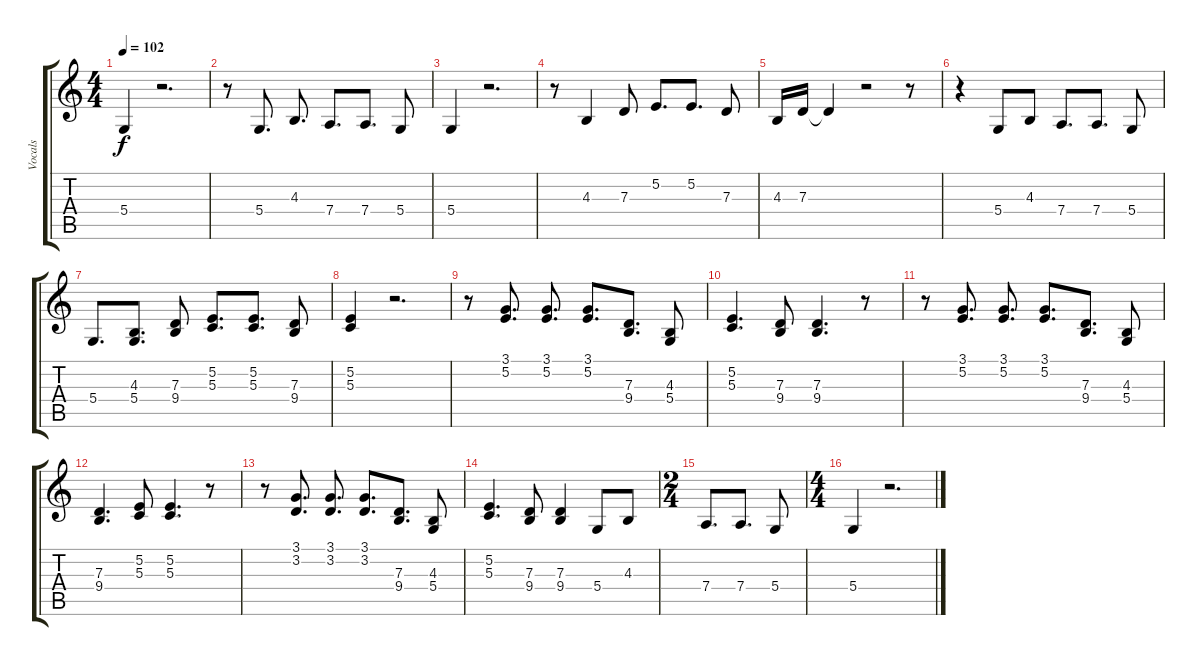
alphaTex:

\track ("Vocals" "Vocals") {instrument voiceoohs}
\staff {score tabs}
\tuning (E4 B3 G3 D3 A2 E2) {hide}
\ts (4 4)
\tempo 102
\clef g2
\ks c
5.4.4{dy f} r.2{d} |
r.8 5.4.8{d} 4.3.8{d} 7.4.8{d} 7.4.8{d} 5.4.8 |
5.4.4 r.2{d} |
r.8 4.3.4 7.3.8 5.2.8{d} 5.2.8{d} 7.3.8 |
4.3.16 7.3.16 7.3{t}.4 r.2 r.8 |
r.4 5.4.8 4.3.8 7.4.8{d} 7.4.8{d} 5.4.8 |
5.4.8{d} (4.3 5.4).8{d} (7.3 9.4).8 (5.2 5.3).8{d} (5.2 5.3).8{d} (7.3 9.4).8 |
(5.2 5.3).4 r.2{d} |
r.8 (3.1 5.2).8{d} (3.1 5.2).8{d} (3.1 5.2).8{d} (7.3 9.4).8{d} (4.3 5.4).8 |
(5.2 5.3).4{d} (7.3 9.4).8 (7.3 9.4).4{d} r.8 |
r.8 (3.1 5.2).8{d} (3.1 5.2).8{d} (3.1 5.2).8{d} (7.3 9.4).8{d} (4.3 5.4).8 |
(7.3 9.4).4{d} (5.2 5.3).8 (5.2 5.3).4{d} r.8 |
r.8 (3.1 3.2).8{d} (3.1 3.2).8{d} (3.1 3.2).8{d} (7.3 9.4).8{d} (4.3 5.4).8 |
(5.2 5.3).4{d} (7.3 9.4).8 (7.3 9.4).4 5.4.8 4.3.8 |
\ts (2 4)
7.4.8{d} 7.4.8{d} 5.4.8 |
\ts (4 4)
5.4.4 r.2{d}
